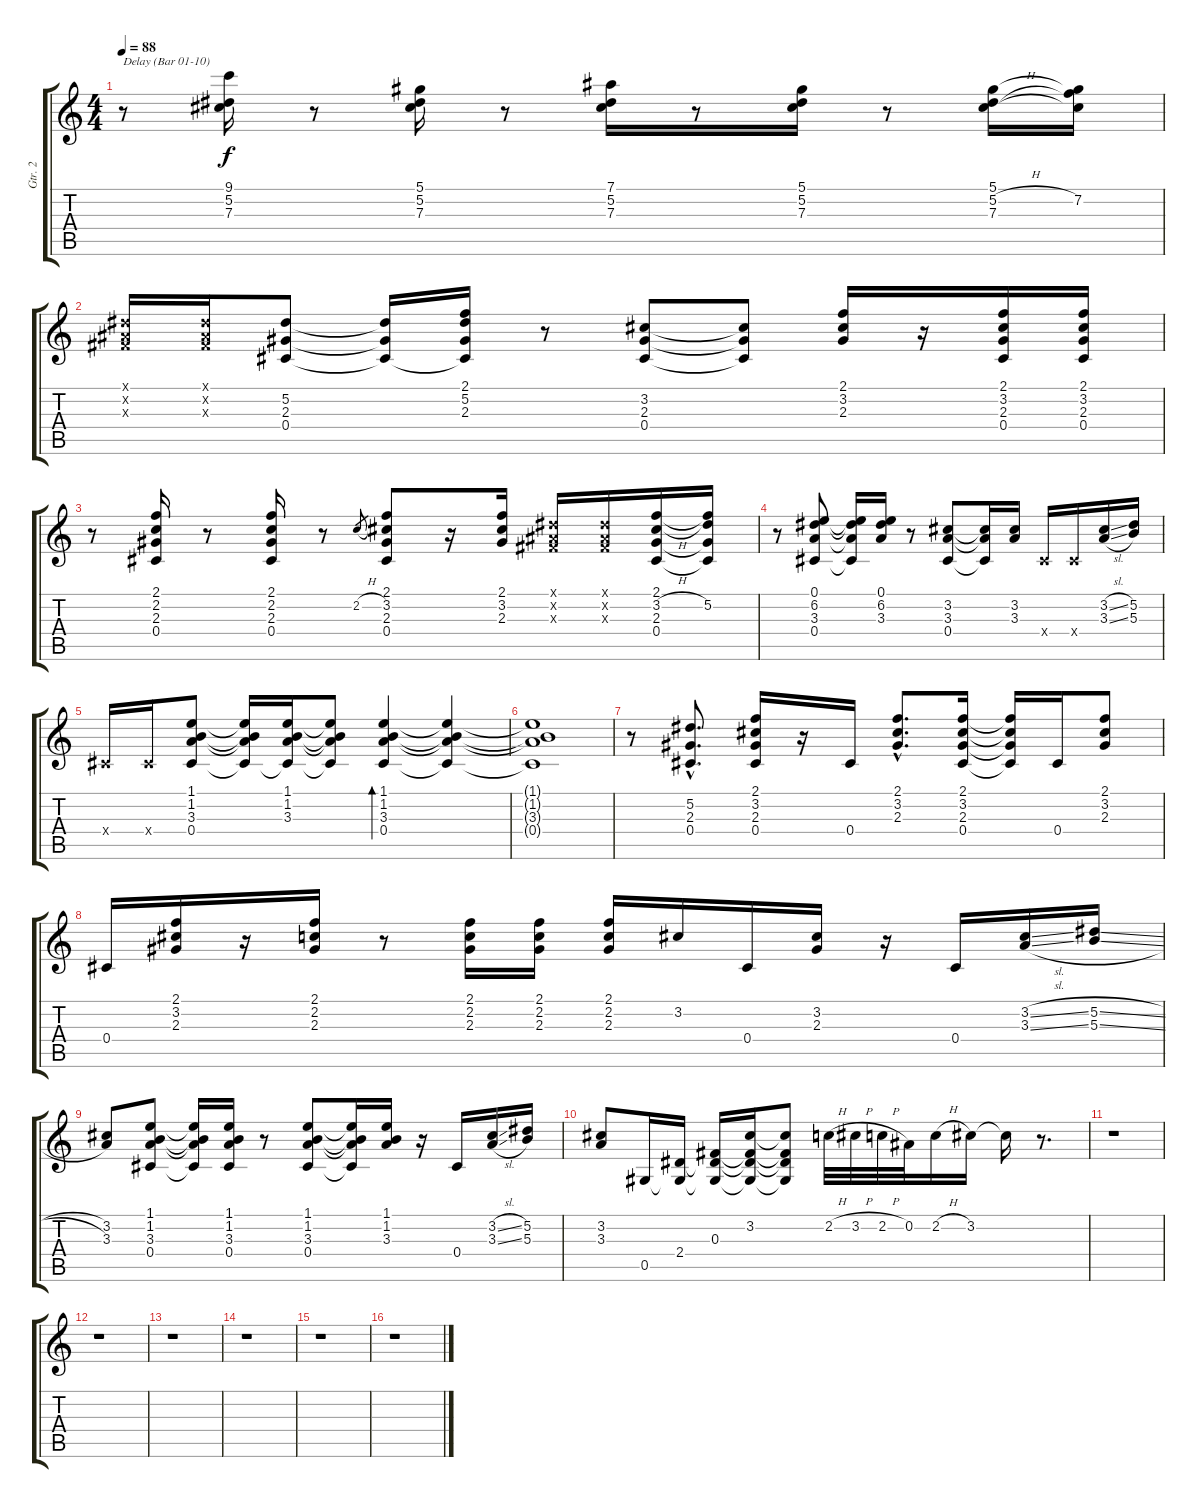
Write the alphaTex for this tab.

\track ("Gtr. 2" "Gtr. 2") {instrument distortionguitar}
\staff {score tabs}
\tuning (Eb4 Bb3 Gb3 Db3 Ab2 Eb2) {hide}
\ts (4 4)
\tempo 88
\clef g2
\ks c
r.8{txt "Delay (Bar 01-10)" dy f instrument distortionguitar} (9.1 5.2 7.3).16 r.8 (5.1 5.2 7.3).16 r.8 (7.1 5.2 7.3).16 r.8 (5.1 5.2 7.3).16 r.8 (5.1 5.2{h} 7.3).16 (5.1{t} 7.2 7.3{t}).16 |
(0.1{x} 0.2{x} 0.3{x}).16 (0.1{x} 0.2{x} 0.3{x}).16 (5.2 2.3 0.4).8 (5.2{t} 2.3{t} 0.4{t}).16 (2.1 5.2 2.3 0.4{t}).16 r.8 (3.2 2.3 0.4).8 (3.2{t} 2.3{t} 0.4{t}).8 (2.1 3.2 2.3).16 r.16 (2.1 3.2 2.3 0.4).16 (2.1 3.2 2.3 0.4).16 |
r.8 (2.1 2.2 2.3 0.4).16 r.8 (2.1 2.2 2.3 0.4).16 r.8 2.2{h}.8{gr} (2.1 3.2 2.3 0.4).8 r.16 (2.1 3.2 2.3).16 (0.1{x} 0.2{x} 0.3{x}).16 (0.1{x} 0.2{x} 0.3{x}).16 (2.1 3.2{h} 2.3 0.4).16 (2.1{t} 5.2 2.3{t} 0.4{t}).16 |
r.8 (0.1 6.2 3.3 0.4).8 (0.1{t} 6.2{t} 3.3{t} 0.4{t}).16 (0.1 6.2 3.3).16 r.8 (3.2 3.3 0.4).8 (3.2{t} 3.3{t} 0.4{t}).16 (3.2 3.3).16 0.4{x}.16 0.4{x}.16 (3.2{sl} 3.3{sl}).16 (5.2 5.3).16 |
0.4{x}.16 0.4{x}.16 (1.1 1.2 3.3 0.4).8 (1.1{t} 1.2{t} 3.3{t} 0.4{t}).16 (1.1 1.2 3.3 0.4{t}).16 (1.1{t} 1.2{t} 3.3{t} 0.4{t}).8 (1.1 1.2 3.3 0.4).4{bd 120} (1.1{t} 1.2{t} 3.3{t} 0.4{t}).4 |
(1.1{t} 1.2{t} 3.3{t} 0.4{t}).1 |
r.8 (5.2{hac} 2.3{hac} 0.4{hac}).8{d} (2.1 3.2 2.3 0.4).16 r.16 0.4.16 (2.1{hac} 3.2{hac} 2.3{hac}).8{d} (2.1 3.2 2.3 0.4).16 (2.1{t} 3.2{t} 2.3{t} 0.4{t}).16 0.4.16 (2.1 3.2 2.3).8 |
0.4.16 (2.1 3.2 2.3).16 r.16 (2.1 2.2 2.3).16 r.8 (2.1 2.2 2.3).16 (2.1 2.2 2.3).16 (2.1 2.2 2.3).16 3.2.16 0.4.16 (3.2 2.3).16 r.16 0.4.16 (3.2{sl} 3.3{sl}).16 (5.2{sl} 5.3{sl}).16 |
(3.2 3.3).8 (1.1 1.2 3.3 0.4).8 (1.1{t} 1.2{t} 3.3{t} 0.4{t}).16 (1.1 1.2 3.3 0.4).16 r.8 (1.1 1.2 3.3 0.4).8 (1.1{t} 1.2{t} 3.3{t} 0.4{t}).16 (1.1 1.2 3.3).16 r.16 0.4.16 (3.2{sl} 3.3{sl}).16 (5.2 5.3).16 |
(3.2 3.3).8 0.5.16 (2.4 0.5{t}).16 (0.3 2.4{t} 0.5{t}).16 (3.2 0.3{t} 2.4{t} 0.5{t}).16 (3.2{t} 0.3{t} 2.4{t} 0.5{t}).8 2.2{h}.32 3.2{h}.32 2.2{h}.32 0.2.32 2.2{h}.16 3.2.16 3.2{t}.16 r.8{d} |
r.1{balance 8} |
r.1 |
r.1 |
r.1 |
r.1 |
r.1
